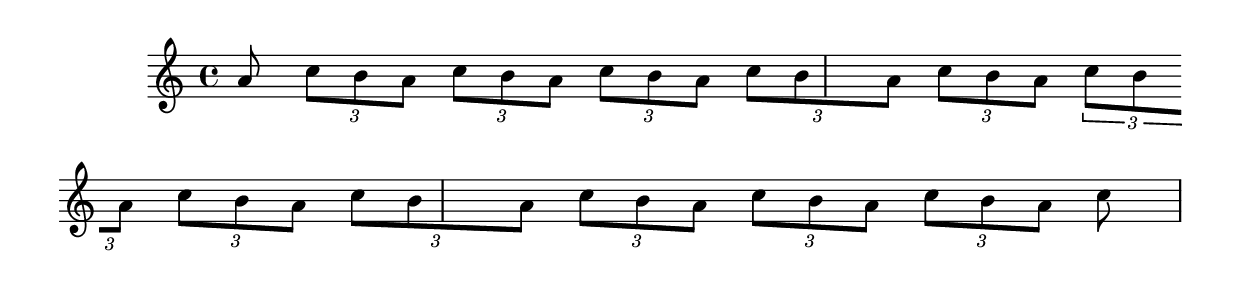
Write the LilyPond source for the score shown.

%% Do not edit this file; it is automatically
%% generated from LSR http://lsr.dsi.unimi.it
%% This file is in the public domain.
\version "2.13.39"

\header {
  lsrtags = "rhythms"

%% Translation of GIT committish: 5160eccb26cee0bfd802d844233e4a8d795a1e94
 doctitlees = "Permitir saltos de línea dentro de grupos especiales con barra"
 texidoces = "
Este ejemplo artificial muestra cómo se pueden permitir tanto los
saltos de línea manuales como los automáticos dentro de un grupo de
valoración especial unido por una barra.  Observe que estos grupos
sincopados se deben barrar manualmente.

"


%% Translation of GIT committish: 0a868be38a775ecb1ef935b079000cebbc64de40
  texidocde = "
Dieses künstliche Beispiel zeigt, wie sowohl automatische als auch
manuelle Zeilenumbrüche innerhalb einer N-tole mit Balken erlaubt
werden können.  Diese unregelmäßige Bebalkung muss allerdings manuell
gesetzt werden.

"
  doctitlede = "Zeilenumbrüche bei N-tolen mit Balken erlauben"



%% Translation of GIT committish: 4da4307e396243a5a3bc33a0c2753acac92cb685
  texidocfr = "
Cet exemple peu académique démontre comment il est possible d'insérer un saut
de ligne dans un nolet portant une ligature.  Ces ligatures doivent toutefois
être explicites.

"
  doctitlefr = "Saut de ligne au milieu d'un nolet avec ligature"

  texidoc = "
This artificial example shows how both manual and automatic line breaks
may be permitted to within a beamed tuplet. Note that such off-beat
tuplets have to be beamed manually.

"
  doctitle = "Permitting line breaks within beamed tuplets"
} % begin verbatim

\layout {
  \context {
    \Voice
    % Permit line breaks within tuplets
    \remove "Forbid_line_break_engraver"
    % Allow beams to be broken at line breaks
    \override Beam #'breakable = ##t
  }
}
\relative c'' {
  a8
  \repeat unfold 5 { \times 2/3 { c[ b a] } }
  % Insert a manual line break within a tuplet
  \times 2/3 { c[ b \bar "" \break a] }
  \repeat unfold 5 { \times 2/3 { c[ b a] } }
  c8
}

